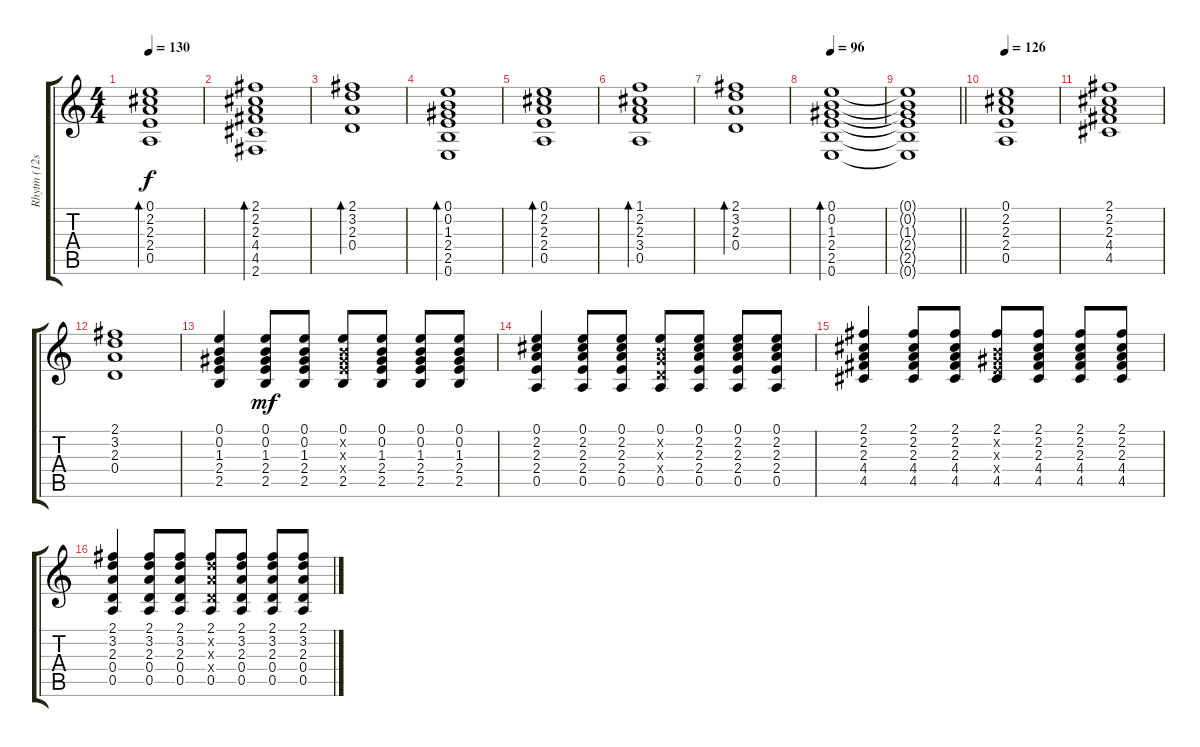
\track ("Rhytm (12str)" "Rhytm (12s") {instrument acousticguitarsteel}
\staff {score tabs}
\tuning (E4 B3 G3 D3 A2 E2) {hide}
\ts (4 4)
\section ("" "")
\tempo 130
\clef g2
\ks c
(0.1 2.2 2.3 2.4 0.5).1{bd 240 dy f instrument acousticguitarsteel} |
(2.1 2.2 2.3 4.4 4.5 2.6).1{bd 240} |
(2.1 3.2 2.3 0.4).1{bd 240} |
(0.1 0.2 1.3 2.4 2.5 0.6).1{bd 240} |
(0.1 2.2 2.3 2.4 0.5).1{bd 240} |
(1.1 2.2 2.3 3.4 0.5).1{bd 240} |
(2.1 3.2 2.3 0.4).1{bd 240} |
\tempo 96
(0.1 0.2 1.3 2.4 2.5 0.6).1{bd 240} |
\barLineRight lightlight
(0.1{t} 0.2{t} 1.3{t} 2.4{t} 2.5{t} 0.6{t}).1 |
\section ("" "")
\tempo 130
\tempo 126
(0.1 2.2 2.3 2.4 0.5).1 |
(2.1 2.2 2.3 4.4 4.5).1 |
(2.1 3.2 2.3 0.4).1 |
(0.1 0.2 1.3 2.4 2.5).4 (0.1 0.2 1.3 2.4 2.5).8{dy mf} (0.1 0.2 1.3 2.4 2.5).8 (0.1 0.2{x} 1.3{x} 2.4{x} 2.5).8 (0.1 0.2 1.3 2.4 2.5).8 (0.1 0.2 1.3 2.4 2.5).8 (0.1 0.2 1.3 2.4 2.5).8 |
(0.1 2.2 2.3 2.4 0.5).4 (0.1 2.2 2.3 2.4 0.5).8 (0.1 2.2 2.3 2.4 0.5).8 (0.1 0.2{x} 0.3{x} 0.4{x} 0.5).8 (0.1 2.2 2.3 2.4 0.5).8 (0.1 2.2 2.3 2.4 0.5).8 (0.1 2.2 2.3 2.4 0.5).8 |
(2.1 2.2 2.3 4.4 4.5).4 (2.1 2.2 2.3 4.4 4.5).8 (2.1 2.2 2.3 4.4 4.5).8 (2.1 0.2{x} 1.3{x} 2.4{x} 4.5).8 (2.1 2.2 2.3 4.4 4.5).8 (2.1 2.2 2.3 4.4 4.5).8 (2.1 2.2 2.3 4.4 4.5).8 |
(2.1 3.2 2.3 0.4 0.5).4 (2.1 3.2 2.3 0.4 0.5).8 (2.1 3.2 2.3 0.4 0.5).8 (2.1 3.2{x} 2.3{x} 0.4{x} 0.5).8 (2.1 3.2 2.3 0.4 0.5).8 (2.1 3.2 2.3 0.4 0.5).8 (2.1 3.2 2.3 0.4 0.5).8
